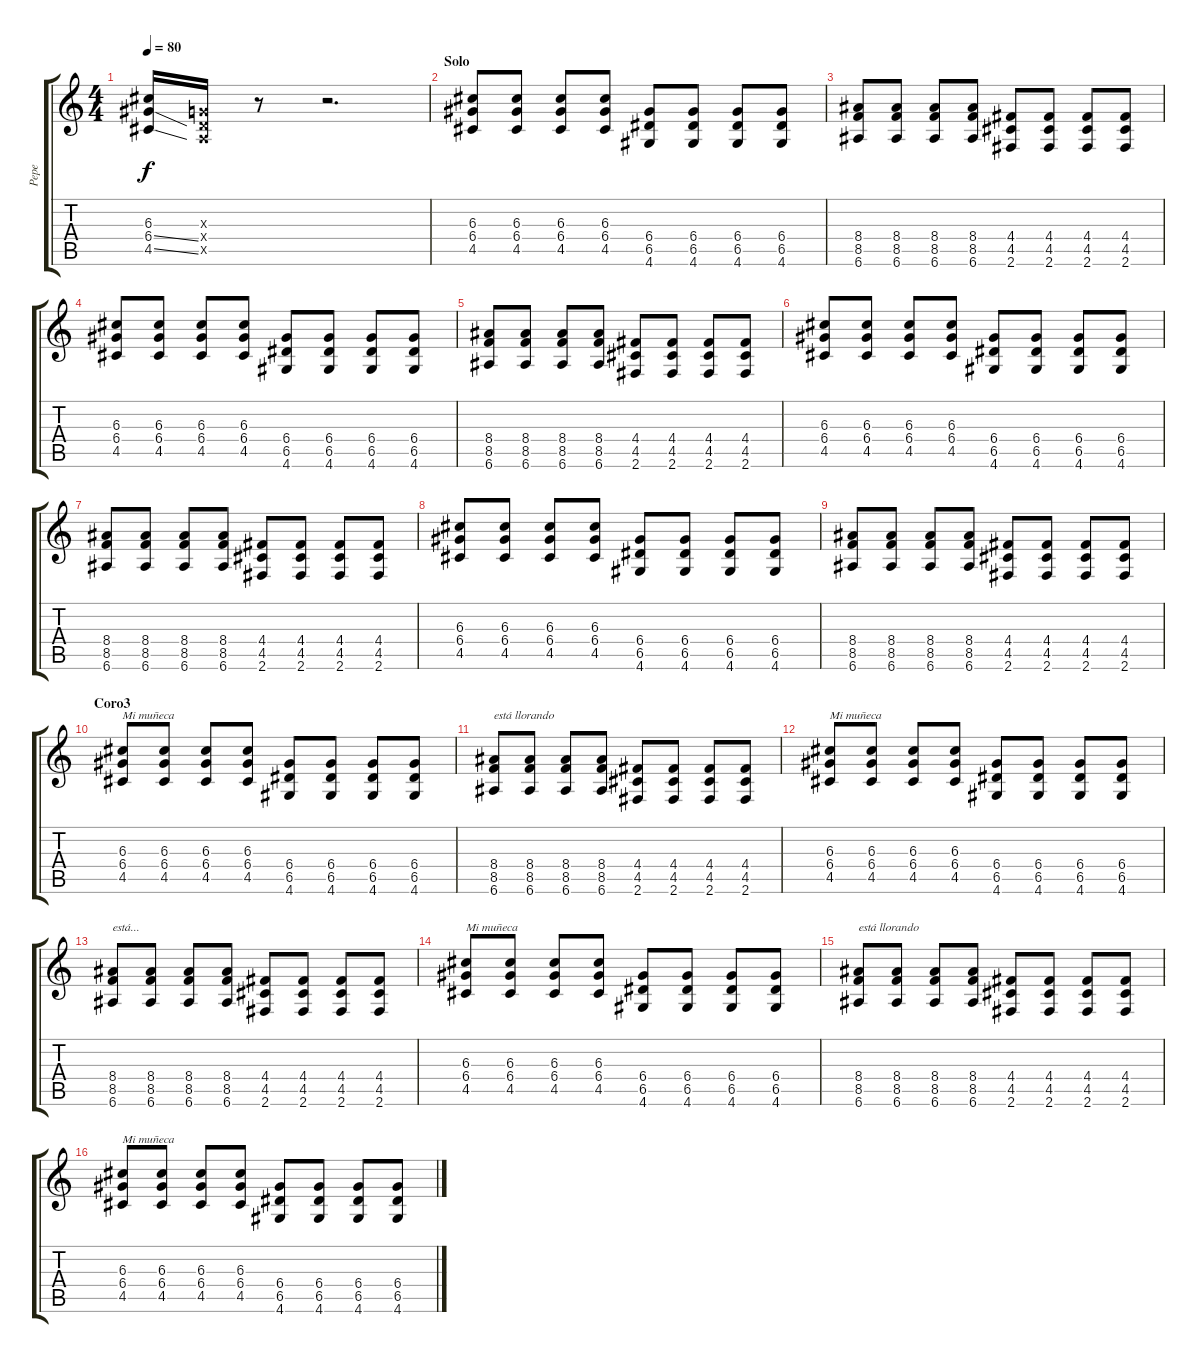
\track ("Pepe" "Pepe") {instrument distortionguitar}
\staff {score tabs}
\tuning (E4 B3 G3 D3 A2 E2) {hide}
\ts (4 4)
\tempo 80
\clef g2
\ks c
(6.3 6.4{ss} 4.5{ss}).16{dy f} (0.3{x} 0.4{x} 0.5{x}).16 r.8 r.2{d} |
\section ("" "Solo")
(6.3 6.4 4.5).8 (6.3 6.4 4.5).8 (6.3 6.4 4.5).8 (6.3 6.4 4.5).8 (6.4 6.5 4.6).8 (6.4 6.5 4.6).8 (6.4 6.5 4.6).8 (6.4 6.5 4.6).8 |
(8.4 8.5 6.6).8 (8.4 8.5 6.6).8 (8.4 8.5 6.6).8 (8.4 8.5 6.6).8 (4.4 4.5 2.6).8 (4.4 4.5 2.6).8 (4.4 4.5 2.6).8 (4.4 4.5 2.6).8 |
(6.3 6.4 4.5).8 (6.3 6.4 4.5).8 (6.3 6.4 4.5).8 (6.3 6.4 4.5).8 (6.4 6.5 4.6).8 (6.4 6.5 4.6).8 (6.4 6.5 4.6).8 (6.4 6.5 4.6).8 |
(8.4 8.5 6.6).8 (8.4 8.5 6.6).8 (8.4 8.5 6.6).8 (8.4 8.5 6.6).8 (4.4 4.5 2.6).8 (4.4 4.5 2.6).8 (4.4 4.5 2.6).8 (4.4 4.5 2.6).8 |
(6.3 6.4 4.5).8 (6.3 6.4 4.5).8 (6.3 6.4 4.5).8 (6.3 6.4 4.5).8 (6.4 6.5 4.6).8 (6.4 6.5 4.6).8 (6.4 6.5 4.6).8 (6.4 6.5 4.6).8 |
(8.4 8.5 6.6).8 (8.4 8.5 6.6).8 (8.4 8.5 6.6).8 (8.4 8.5 6.6).8 (4.4 4.5 2.6).8 (4.4 4.5 2.6).8 (4.4 4.5 2.6).8 (4.4 4.5 2.6).8 |
(6.3 6.4 4.5).8 (6.3 6.4 4.5).8 (6.3 6.4 4.5).8 (6.3 6.4 4.5).8 (6.4 6.5 4.6).8 (6.4 6.5 4.6).8 (6.4 6.5 4.6).8 (6.4 6.5 4.6).8 |
(8.4 8.5 6.6).8 (8.4 8.5 6.6).8 (8.4 8.5 6.6).8 (8.4 8.5 6.6).8 (4.4 4.5 2.6).8 (4.4 4.5 2.6).8 (4.4 4.5 2.6).8 (4.4 4.5 2.6).8 |
\section ("" "Coro3")
(6.3 6.4 4.5).8{txt "Mi muñeca"} (6.3 6.4 4.5).8 (6.3 6.4 4.5).8 (6.3 6.4 4.5).8 (6.4 6.5 4.6).8 (6.4 6.5 4.6).8 (6.4 6.5 4.6).8 (6.4 6.5 4.6).8 |
(8.4 8.5 6.6).8{txt "está llorando"} (8.4 8.5 6.6).8 (8.4 8.5 6.6).8 (8.4 8.5 6.6).8 (4.4 4.5 2.6).8 (4.4 4.5 2.6).8 (4.4 4.5 2.6).8 (4.4 4.5 2.6).8 |
(6.3 6.4 4.5).8{txt "Mi muñeca"} (6.3 6.4 4.5).8 (6.3 6.4 4.5).8 (6.3 6.4 4.5).8 (6.4 6.5 4.6).8 (6.4 6.5 4.6).8 (6.4 6.5 4.6).8 (6.4 6.5 4.6).8 |
(8.4 8.5 6.6).8{txt "está..."} (8.4 8.5 6.6).8 (8.4 8.5 6.6).8 (8.4 8.5 6.6).8 (4.4 4.5 2.6).8 (4.4 4.5 2.6).8 (4.4 4.5 2.6).8 (4.4 4.5 2.6).8 |
(6.3 6.4 4.5).8{txt "Mi muñeca"} (6.3 6.4 4.5).8 (6.3 6.4 4.5).8 (6.3 6.4 4.5).8 (6.4 6.5 4.6).8 (6.4 6.5 4.6).8 (6.4 6.5 4.6).8 (6.4 6.5 4.6).8 |
(8.4 8.5 6.6).8{txt "está llorando"} (8.4 8.5 6.6).8 (8.4 8.5 6.6).8 (8.4 8.5 6.6).8 (4.4 4.5 2.6).8 (4.4 4.5 2.6).8 (4.4 4.5 2.6).8 (4.4 4.5 2.6).8 |
(6.3 6.4 4.5).8{txt "Mi muñeca"} (6.3 6.4 4.5).8 (6.3 6.4 4.5).8 (6.3 6.4 4.5).8 (6.4 6.5 4.6).8 (6.4 6.5 4.6).8 (6.4 6.5 4.6).8 (6.4 6.5 4.6).8
